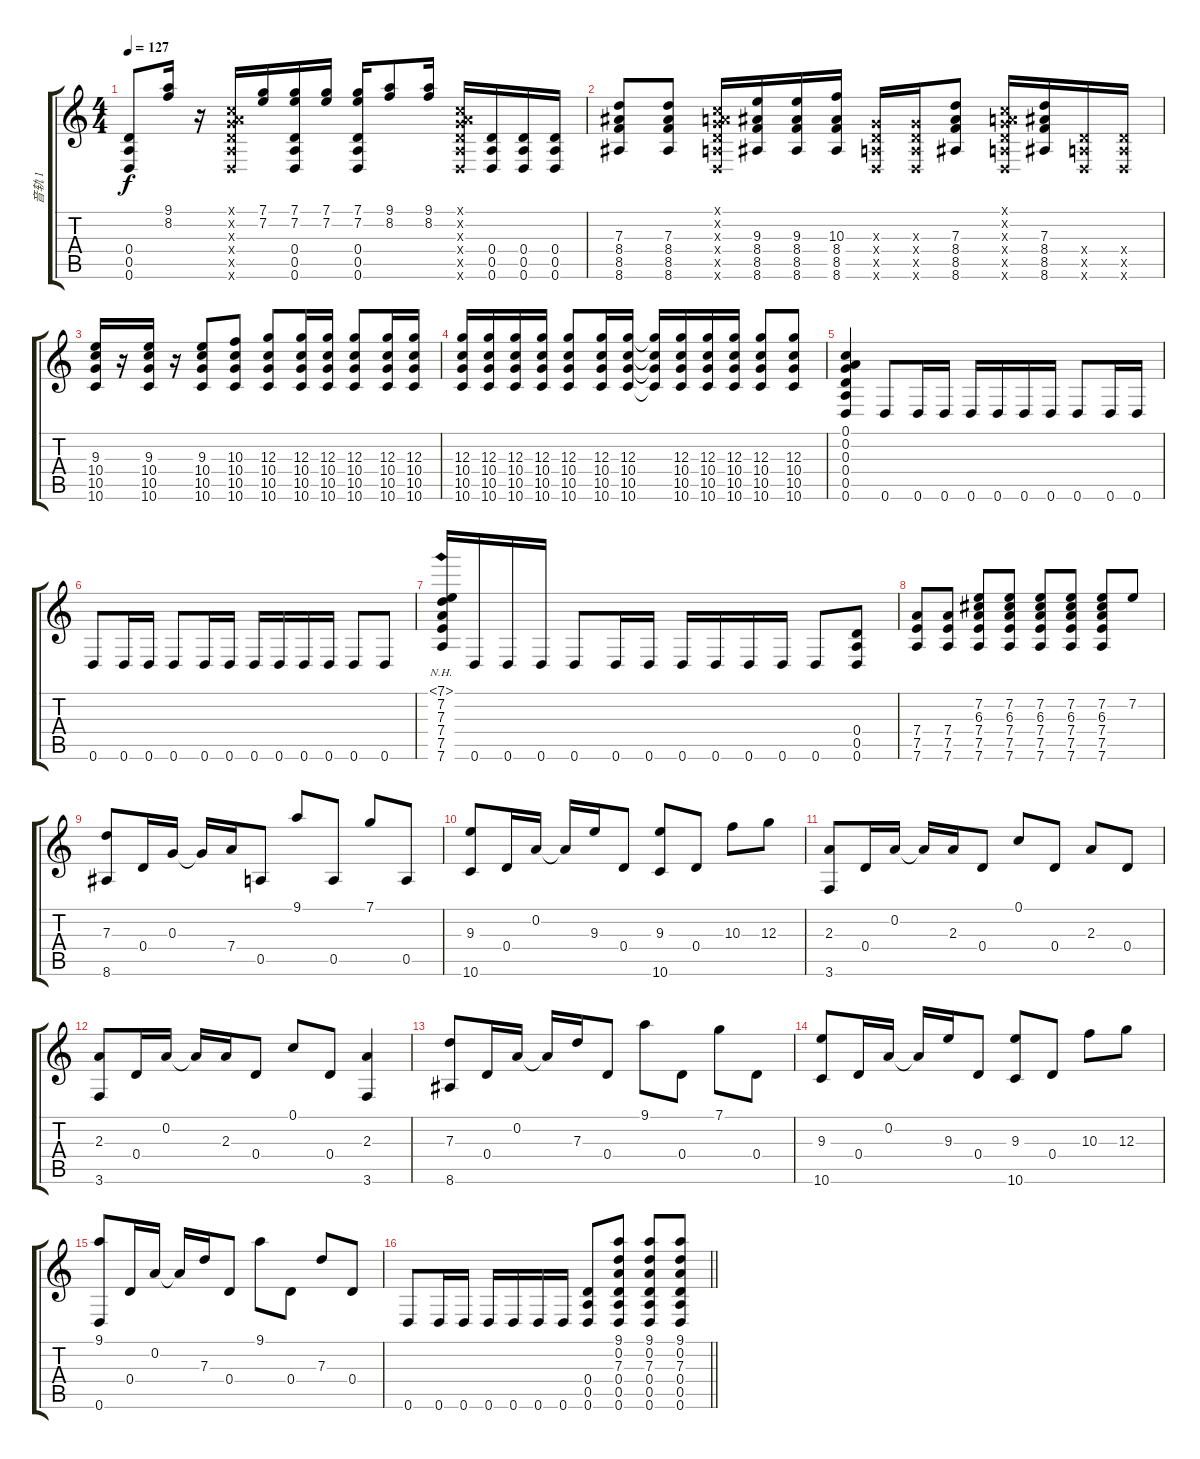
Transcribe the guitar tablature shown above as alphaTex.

\track ("音轨 1" "音轨 1") {instrument acousticguitarsteel}
\staff {score tabs}
\tuning (C4 A3 G3 D3 A2 D2) {hide}
\ts (4 4)
\tempo 127
\clef g2
\ks c
(0.4 0.5 0.6).8{dy f} (9.1 8.2).16 r.16 (0.1{x} 0.2{x} 0.3{x} 0.4{x} 0.5{x} 0.6{x}).16 (7.1 7.2).16 (7.1 7.2 0.4 0.5 0.6).16 (7.1 7.2).16 (7.1 7.2 0.4 0.5 0.6).16 (9.1 8.2).8 (9.1 8.2).16 (0.1{x} 0.2{x} 0.3{x} 0.4{x} 0.5{x} 0.6{x}).16 (0.4 0.5 0.6).16 (0.4 0.5 0.6).16 (0.4 0.5 0.6).16 |
(7.3 8.4 8.5 8.6).8 (7.3 8.4 8.5 8.6).8 (0.1{x} 0.2{x} 0.3{x} 0.4{x} 0.5{x} 0.6{x}).16 (9.3 8.4 8.5 8.6).16 (9.3 8.4 8.5 8.6).16 (10.3 8.4 8.5 8.6).16 (0.3{x} 0.4{x} 0.5{x} 0.6{x}).16 (0.3{x} 0.4{x} 0.5{x} 0.6{x}).16 (7.3 8.4 8.5 8.6).8 (0.1{x} 0.2{x} 0.3{x} 0.4{x} 0.5{x} 0.6{x}).16 (7.3 8.4 8.5 8.6).16 (0.4{x} 0.5{x} 0.6{x}).16 (0.4{x} 0.5{x} 0.6{x}).16 |
(9.3 10.4 10.5 10.6).16 r.16 (9.3 10.4 10.5 10.6).16 r.16 (9.3 10.4 10.5 10.6).8 (10.3 10.4 10.5 10.6).8 (12.3 10.4 10.5 10.6).8 (12.3 10.4 10.5 10.6).16 (12.3 10.4 10.5 10.6).16 (12.3 10.4 10.5 10.6).8 (12.3 10.4 10.5 10.6).16 (12.3 10.4 10.5 10.6).16 |
(12.3 10.4 10.5 10.6).16 (12.3 10.4 10.5 10.6).16 (12.3 10.4 10.5 10.6).16 (12.3 10.4 10.5 10.6).16 (12.3 10.4 10.5 10.6).8 (12.3 10.4 10.5 10.6).16 (12.3 10.4 10.5 10.6).16 (12.3{t} 10.4{t} 10.5{t} 10.6{t}).16 (12.3 10.4 10.5 10.6).16 (12.3 10.4 10.5 10.6).16 (12.3 10.4 10.5 10.6).16 (12.3 10.4 10.5 10.6).8 (12.3 10.4 10.5 10.6).8 |
(0.1 0.2 0.3 0.4 0.5 0.6).4 0.6.8 0.6.16 0.6.16 0.6.16 0.6.16 0.6.16 0.6.16 0.6.8 0.6.16 0.6.16 |
0.6.8 0.6.16 0.6.16 0.6.8 0.6.16 0.6.16 0.6.16 0.6.16 0.6.16 0.6.16 0.6.8 0.6.8 |
(7.1{nh} 7.2 7.3 7.4 7.5 7.6).16 0.6.16 0.6.16 0.6.16 0.6.8 0.6.16 0.6.16 0.6.16 0.6.16 0.6.16 0.6.16 0.6.8 (0.4 0.5 0.6).8 |
(7.4 7.5 7.6).8 (7.4 7.5 7.6).8 (7.2 6.3 7.4 7.5 7.6).8 (7.2 6.3 7.4 7.5 7.6).8 (7.2 6.3 7.4 7.5 7.6).8 (7.2 6.3 7.4 7.5 7.6).8 (7.2 6.3 7.4 7.5 7.6).8 7.2.8 |
(7.3 8.6).8 0.4.16 0.3.16 0.3{t}.16 7.4.16 0.5.8 9.1.8 0.5.8 7.1.8 0.5.8 |
(9.3 10.6).8 0.4.16 0.2.16 0.2{t}.16 9.3.16 0.4.8 (9.3 10.6).8 0.4.8 10.3.8 12.3.8 |
(2.3 3.6).8 0.4.16 0.2.16 0.2{t}.16 2.3.16 0.4.8 0.1.8 0.4.8 2.3.8 0.4.8 |
(2.3 3.6).8 0.4.16 0.2.16 0.2{t}.16 2.3.16 0.4.8 0.1.8 0.4.8 (2.3 3.6).4 |
(7.3 8.6).8 0.4.16 0.2.16 0.2{t}.16 7.3.16 0.4.8 9.1.8 0.4.8 7.1.8 0.4.8 |
(9.3 10.6).8 0.4.16 0.2.16 0.2{t}.16 9.3.16 0.4.8 (9.3 10.6).8 0.4.8 10.3.8 12.3.8 |
(9.1 0.6).8 0.4.16 0.2.16 0.2{t}.16 7.3.16 0.4.8 9.1.8 0.4.8 7.3.8 0.4.8 |
\barLineRight lightlight
0.6.8 0.6.16 0.6.16 0.6.16 0.6.16 0.6.16 0.6.16 (0.4 0.5 0.6).8 (9.1 0.2 7.3 0.4 0.5 0.6).8 (9.1 0.2 7.3 0.4 0.5 0.6).8 (9.1 0.2 7.3 0.4 0.5 0.6).8
